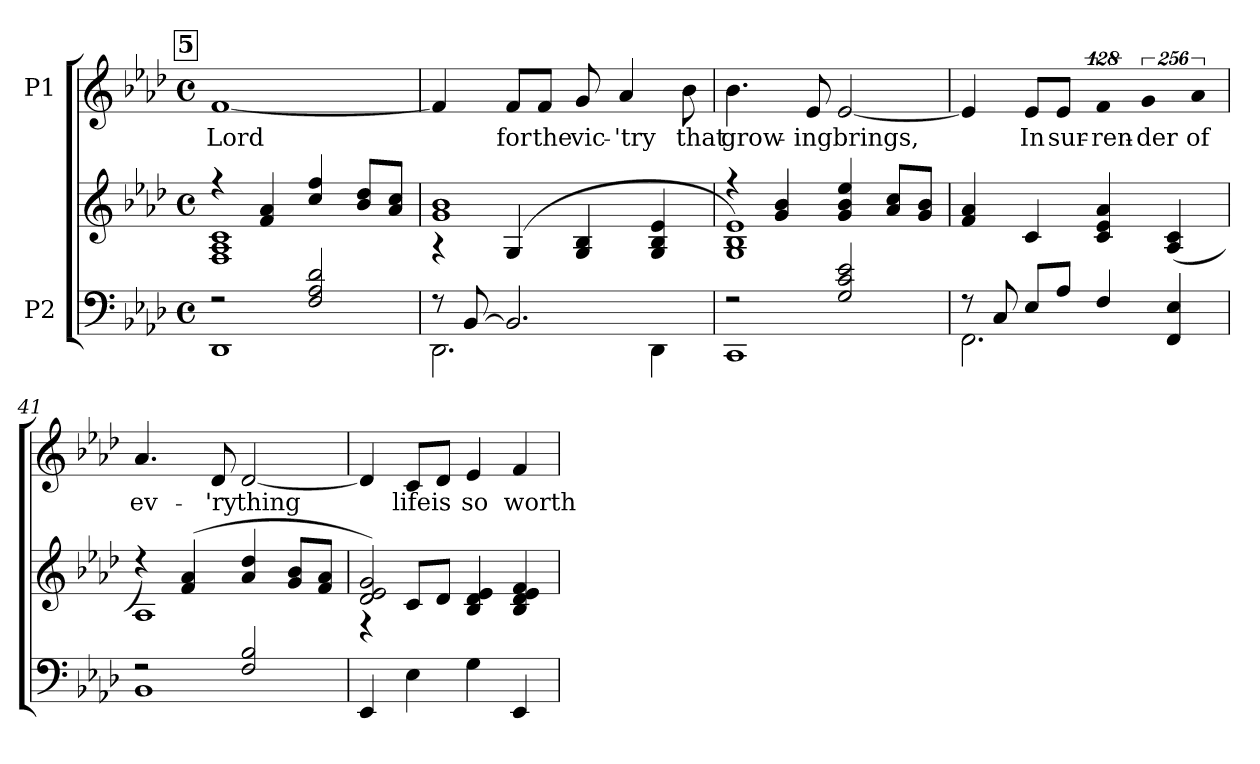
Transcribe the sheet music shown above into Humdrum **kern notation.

**kern	**kern	**kern	**text
*part2	*part2	*part1	*part1
*staff3	*staff2	*staff1	*staff1
*I"P2	*	*I"P1	*
!!LO:PB:g=z
*clefF4	*clefG2	*clefG2	*
*k[b-e-a-d-]	*k[b-e-a-d-]	*k[b-e-a-d-]	*
*A-:	*A-:	*A-:	*
*M4/4	*M4/4	*M4/4	*
*met(c)	*met(c)	*met(c)	*
!!LO:REH:place=s1:color=#000000:enc=box:fs=12.5566:t=5
=37	=37	=37	=37
*^	*^	*	*
!	!	!	!	!	!LO:LY:b:color=#000000
2r	1DD-i	4r	1Fi 1A-i 1ci	[<1fi	Lord
.	.	4fi/ 4a-i	.	.	.
2Fi/ 2A-i 2d-i	.	4cci/ 4ffi	.	.	.
.	.	8b-i/ 8dd-iL	.	.	.
.	.	8a-i/ 8cciJ	.	.	.
=38	=38	=38	=38	=38	=38
8r	2.DD-i\	1gi 1b-i	4r	4fi/]	.
[>8BB-i/	.	.	.	.	.
!	!	!	!	!	!LO:LY:b:color=#000000
2.BB-i/]	.	.	(4Gi/	8fi/L	for
!	!	!	!	!	!LO:LY:b:color=#000000
.	.	.	.	8fi/J	the
!	!	!	!	!	!LO:LY:b:color=#000000
.	.	.	4Gi/ 4B-i	8gi/	vic-
!	!	!	!	!	!LO:LY:b:color=#000000
.	.	.	.	4a-i/	-'try
.	4DD-i\	.	4Gi/ 4B-i 4e-i	.	.
!	!	!	!	!	!LO:LY:b:color=#000000
.	.	.	.	8b-i\	that
=39	=39	=39	=39	=39	=39
!	!	!	!	!	!LO:LY:b:color=#000000
2r	1CCi	4r	1Gi 1B-i 1e-i)	4.b-i\	grow-
.	.	4gi/ 4b-i	.	.	.
!	!	!	!	!	!LO:LY:b:color=#000000
.	.	.	.	8e-i/	-ing
!	!	!	!	!	!LO:LY:b:color=#000000
2Gi/ 2ci 2e-i	.	4gi/ 4b-i 4ee-i	.	[<2e-i/	brings,
.	.	8a-i/ 8cciL	.	.	.
.	.	8gi/ 8b-iJ	.	.	.
*	*	*v	*v	*	*
=40	=40	=40	=40	=40
8r	2.FFi\	4fi/ 4a-i	4e-i/]	.
8Ci/	.	.	.	.
!	!	!	!	!LO:LY:b:color=#000000
8E-i/L	.	4ci/	8e-i/L	In
!	!	!	!	!LO:LY:b:color=#000000
8A-i/J	.	.	8e-i/J	sur-
!	!	!	!LO:N:vis=4	!
!	!	!	!	!LO:LY:b:color=#000000
4Fi/	.	(4ci/ 4e-i 4a-i	512%85fi/	-ren-
!	!	!	!LO:N:vis=4	!
!	!	!	!	!LO:LY:b:color=#000000
.	.	.	1024%171gi/	-der
4FFi/ 4E-i	4ryy	(4A-i/ 4ci	.	.
!	!	!	!LO:N:vis=4	!
!	!	!	!	!LO:LY:b:color=#000000
.	.	.	1024%171a-i/	of
!!LO:LB:g=z
=41	=41	=41	=41	=41
*	*	*^	*	*
!	!	!	!	!	!LO:LY:b:color=#000000
2r	1BB-i	4r)	1A-i	4.a-i/	ev-
.	.	(4fi/ 4a-i	.	.	.
!	!	!	!	!	!LO:LY:b:color=#000000
.	.	.	.	8d-i/	-'ry
!	!	!	!	!	!LO:LY:b:color=#000000
2Fi/ 2B-i	.	4a-i/ 4dd-i	.	[<2d-i/	thing
.	.	8gi/ 8b-iL	.	.	.
.	.	8fi/ 8a-iJ	.	.	.
*v	*v	*	*	*	*
=42	=42	=42	=42	=42
4EE-i/	2d-i/ 2e-i 2gi)	4r	4d-i/]	.
!	!	!	!	!LO:LY:b:color=#000000
4E-i\	.	8ci/L	8ci/L	life
!	!	!	!	!LO:LY:b:color=#000000
.	.	8d-i/J	8d-i/J	is
!	!	!	!	!LO:LY:b:color=#000000
4Gi\	4B-i/ 4d-i 4e-i	2ryy	4e-i/	so
!	!	!	!	!LO:LY:b:color=#000000
4EE-i/	4B-i/ 4d-i 4e-i 4fi	.	4fi/	worth-
*	*v	*v	*	*
=	=	=	=
*-	*-	*-	*-
